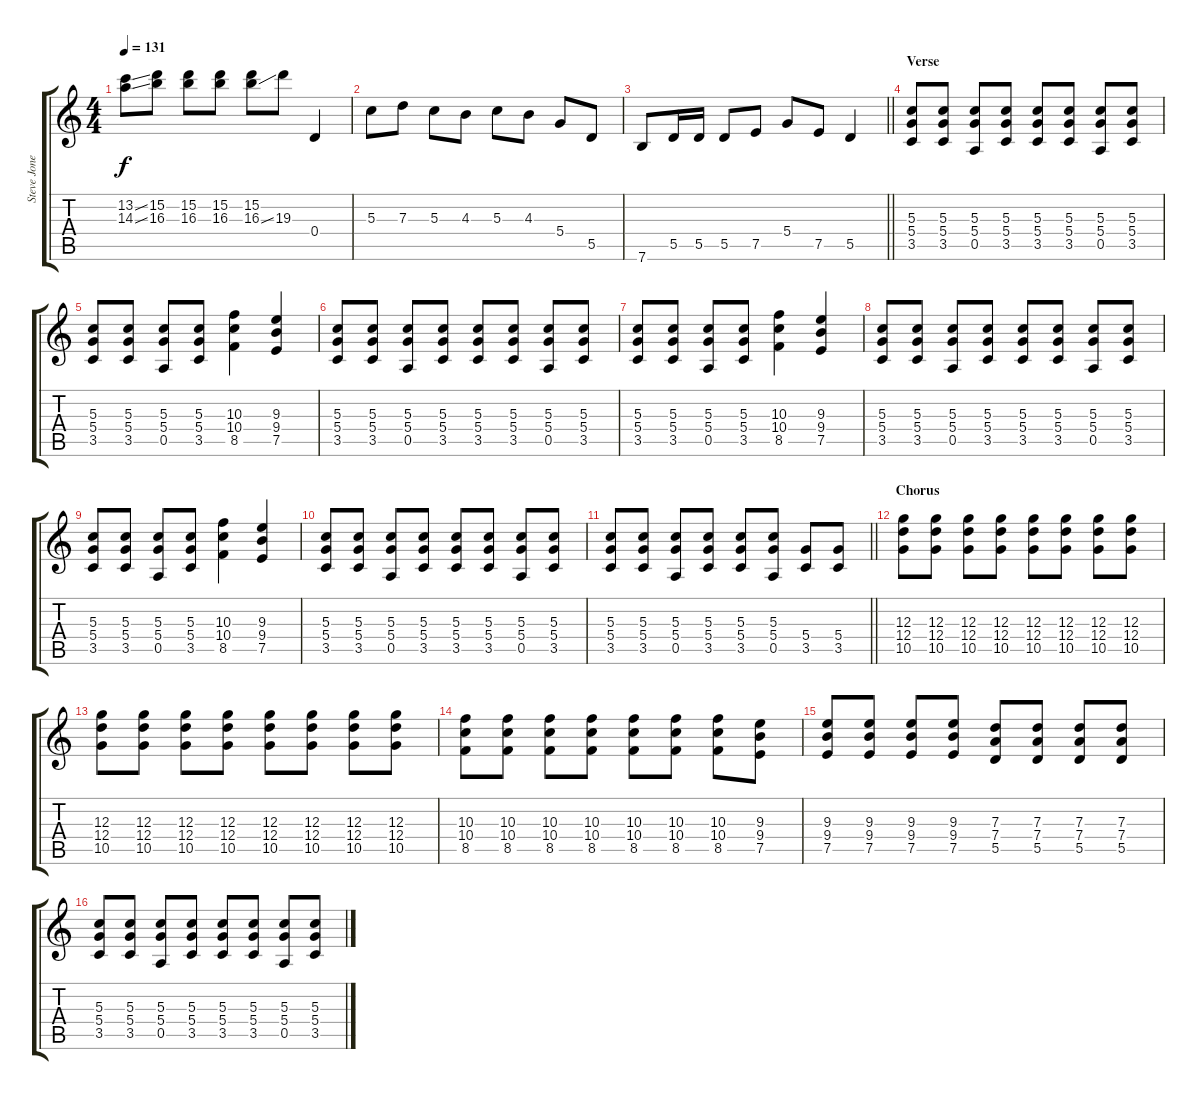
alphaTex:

\track ("Steve Jones" "Steve Jone") {instrument distortionguitar}
\staff {score tabs}
\tuning (E4 B3 G3 D3 A2 E2) {hide}
\ts (4 4)
\tempo 131
\clef g2
\ks c
(13.2{ss} 14.3{ss}).8{dy f} (15.2 16.3).8 (15.2 16.3).8 (15.2 16.3).8 (15.2 16.3{ss}).8 19.3.8 0.4.4 |
5.3.8 7.3.8 5.3.8 4.3.8 5.3.8 4.3.8 5.4.8 5.5.8 |
\barLineRight lightlight
7.6.8 5.5.16 5.5.16 5.5.8 7.5.8 5.4.8 7.5.8 5.5.4 |
\section ("" "Verse")
(5.3 5.4 3.5).8{volume 13} (5.3 5.4 3.5).8 (5.3 5.4 0.5).8 (5.3 5.4 3.5).8 (5.3 5.4 3.5).8 (5.3 5.4 3.5).8 (5.3 5.4 0.5).8 (5.3 5.4 3.5).8 |
(5.3 5.4 3.5).8 (5.3 5.4 3.5).8 (5.3 5.4 0.5).8 (5.3 5.4 3.5).8 (10.3 10.4 8.5).4 (9.3 9.4 7.5).4 |
(5.3 5.4 3.5).8 (5.3 5.4 3.5).8 (5.3 5.4 0.5).8 (5.3 5.4 3.5).8 (5.3 5.4 3.5).8 (5.3 5.4 3.5).8 (5.3 5.4 0.5).8 (5.3 5.4 3.5).8 |
(5.3 5.4 3.5).8 (5.3 5.4 3.5).8 (5.3 5.4 0.5).8 (5.3 5.4 3.5).8 (10.3 10.4 8.5).4 (9.3 9.4 7.5).4 |
(5.3 5.4 3.5).8 (5.3 5.4 3.5).8 (5.3 5.4 0.5).8 (5.3 5.4 3.5).8 (5.3 5.4 3.5).8 (5.3 5.4 3.5).8 (5.3 5.4 0.5).8 (5.3 5.4 3.5).8 |
(5.3 5.4 3.5).8 (5.3 5.4 3.5).8 (5.3 5.4 0.5).8 (5.3 5.4 3.5).8 (10.3 10.4 8.5).4 (9.3 9.4 7.5).4 |
(5.3 5.4 3.5).8 (5.3 5.4 3.5).8 (5.3 5.4 0.5).8 (5.3 5.4 3.5).8 (5.3 5.4 3.5).8 (5.3 5.4 3.5).8 (5.3 5.4 0.5).8 (5.3 5.4 3.5).8 |
\barLineRight lightlight
(5.3 5.4 3.5).8 (5.3 5.4 3.5).8 (5.3 5.4 0.5).8 (5.3 5.4 3.5).8 (5.3 5.4 3.5).8 (5.3 5.4 0.5).8 (5.4 3.5).8 (5.4 3.5).8 |
\section ("" "Chorus")
(12.3 12.4 10.5).8 (12.3 12.4 10.5).8 (12.3 12.4 10.5).8 (12.3 12.4 10.5).8 (12.3 12.4 10.5).8 (12.3 12.4 10.5).8 (12.3 12.4 10.5).8 (12.3 12.4 10.5).8 |
(12.3 12.4 10.5).8 (12.3 12.4 10.5).8 (12.3 12.4 10.5).8 (12.3 12.4 10.5).8 (12.3 12.4 10.5).8 (12.3 12.4 10.5).8 (12.3 12.4 10.5).8 (12.3 12.4 10.5).8 |
(10.3 10.4 8.5).8 (10.3 10.4 8.5).8 (10.3 10.4 8.5).8 (10.3 10.4 8.5).8 (10.3 10.4 8.5).8 (10.3 10.4 8.5).8 (10.3 10.4 8.5).8 (9.3 9.4 7.5).8 |
(9.3 9.4 7.5).8 (9.3 9.4 7.5).8 (9.3 9.4 7.5).8 (9.3 9.4 7.5).8 (7.3 7.4 5.5).8 (7.3 7.4 5.5).8 (7.3 7.4 5.5).8 (7.3 7.4 5.5).8 |
(5.3 5.4 3.5).8 (5.3 5.4 3.5).8 (5.3 5.4 0.5).8 (5.3 5.4 3.5).8 (5.3 5.4 3.5).8 (5.3 5.4 3.5).8 (5.3 5.4 0.5).8 (5.3 5.4 3.5).8
